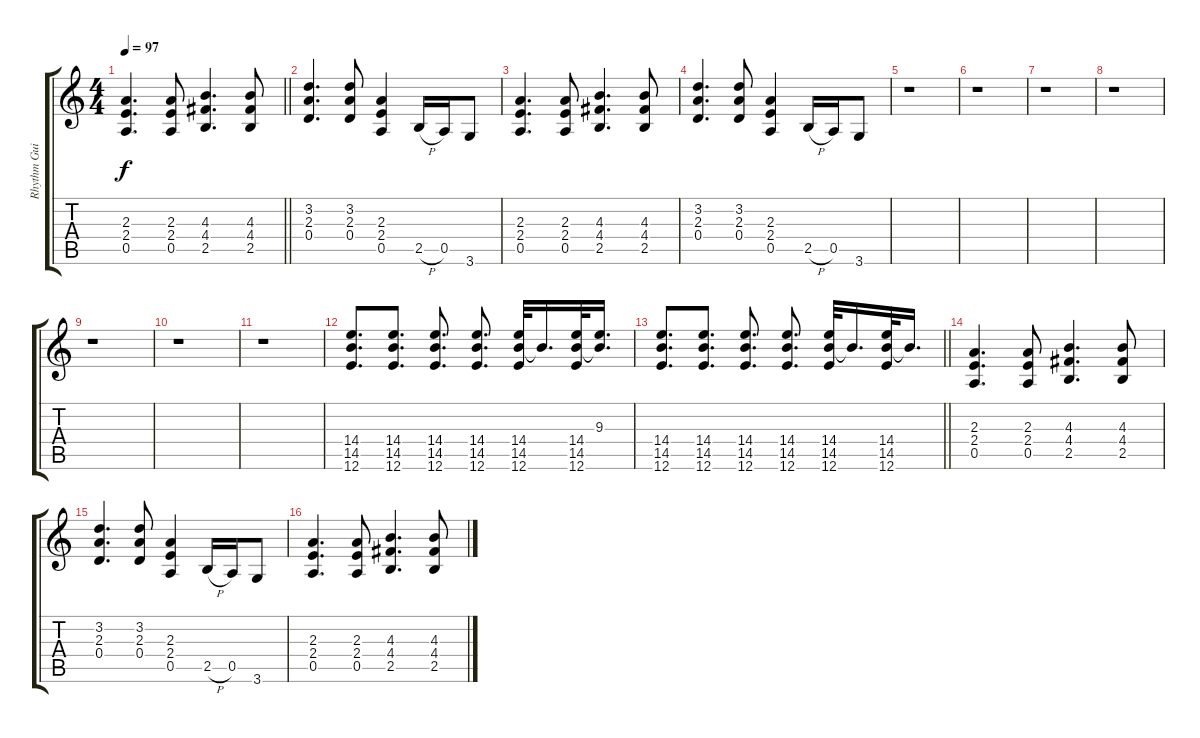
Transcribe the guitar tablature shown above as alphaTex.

\track ("Rhythm Guitar" "Rhythm Gui") {instrument overdrivenguitar}
\staff {score tabs}
\tuning (E4 B3 G3 D3 A2 E2) {hide}
\ts (4 4)
\tempo 97
\clef g2
\barLineRight lightlight
\ks c
(2.3 2.4 0.5).4{d dy f volume 16} (2.3 2.4 0.5).8 (4.3 4.4 2.5).4{d} (4.3 4.4 2.5).8 |
(3.2 2.3 0.4).4{d} (3.2 2.3 0.4).8 (2.3 2.4 0.5).4 2.5{h}.16 0.5.16 3.6.8 |
(2.3 2.4 0.5).4{d volume 16} (2.3 2.4 0.5).8 (4.3 4.4 2.5).4{d} (4.3 4.4 2.5).8 |
(3.2 2.3 0.4).4{d} (3.2 2.3 0.4).8 (2.3 2.4 0.5).4 2.5{h}.16 0.5.16 3.6.8 |
r.1 |
r.1 |
r.1 |
r.1 |
r.1 |
r.1 |
r.1 |
(14.4 14.5 12.6).8{d volume 13 instrument overdrivenguitar} (14.4 14.5 12.6).8{d} (14.4 14.5 12.6).8{d} (14.4 14.5 12.6).8{d} (14.4 14.5 12.6).32 14.5{t}.16{d} (14.4 14.5 12.6).32 (9.3 14.5{t}).16{d} |
\barLineRight lightlight
(14.4 14.5 12.6).8{d volume 16 instrument overdrivenguitar} (14.4 14.5 12.6).8{d} (14.4 14.5 12.6).8{d} (14.4 14.5 12.6).8{d} (14.4 14.5 12.6).32 14.5{t}.16{d} (14.4 14.5 12.6).32 14.5{t}.16{d} |
(2.3 2.4 0.5).4{d volume 16} (2.3 2.4 0.5).8 (4.3 4.4 2.5).4{d} (4.3 4.4 2.5).8 |
(3.2 2.3 0.4).4{d} (3.2 2.3 0.4).8 (2.3 2.4 0.5).4 2.5{h}.16 0.5.16 3.6.8 |
(2.3 2.4 0.5).4{d} (2.3 2.4 0.5).8 (4.3 4.4 2.5).4{d} (4.3 4.4 2.5).8
